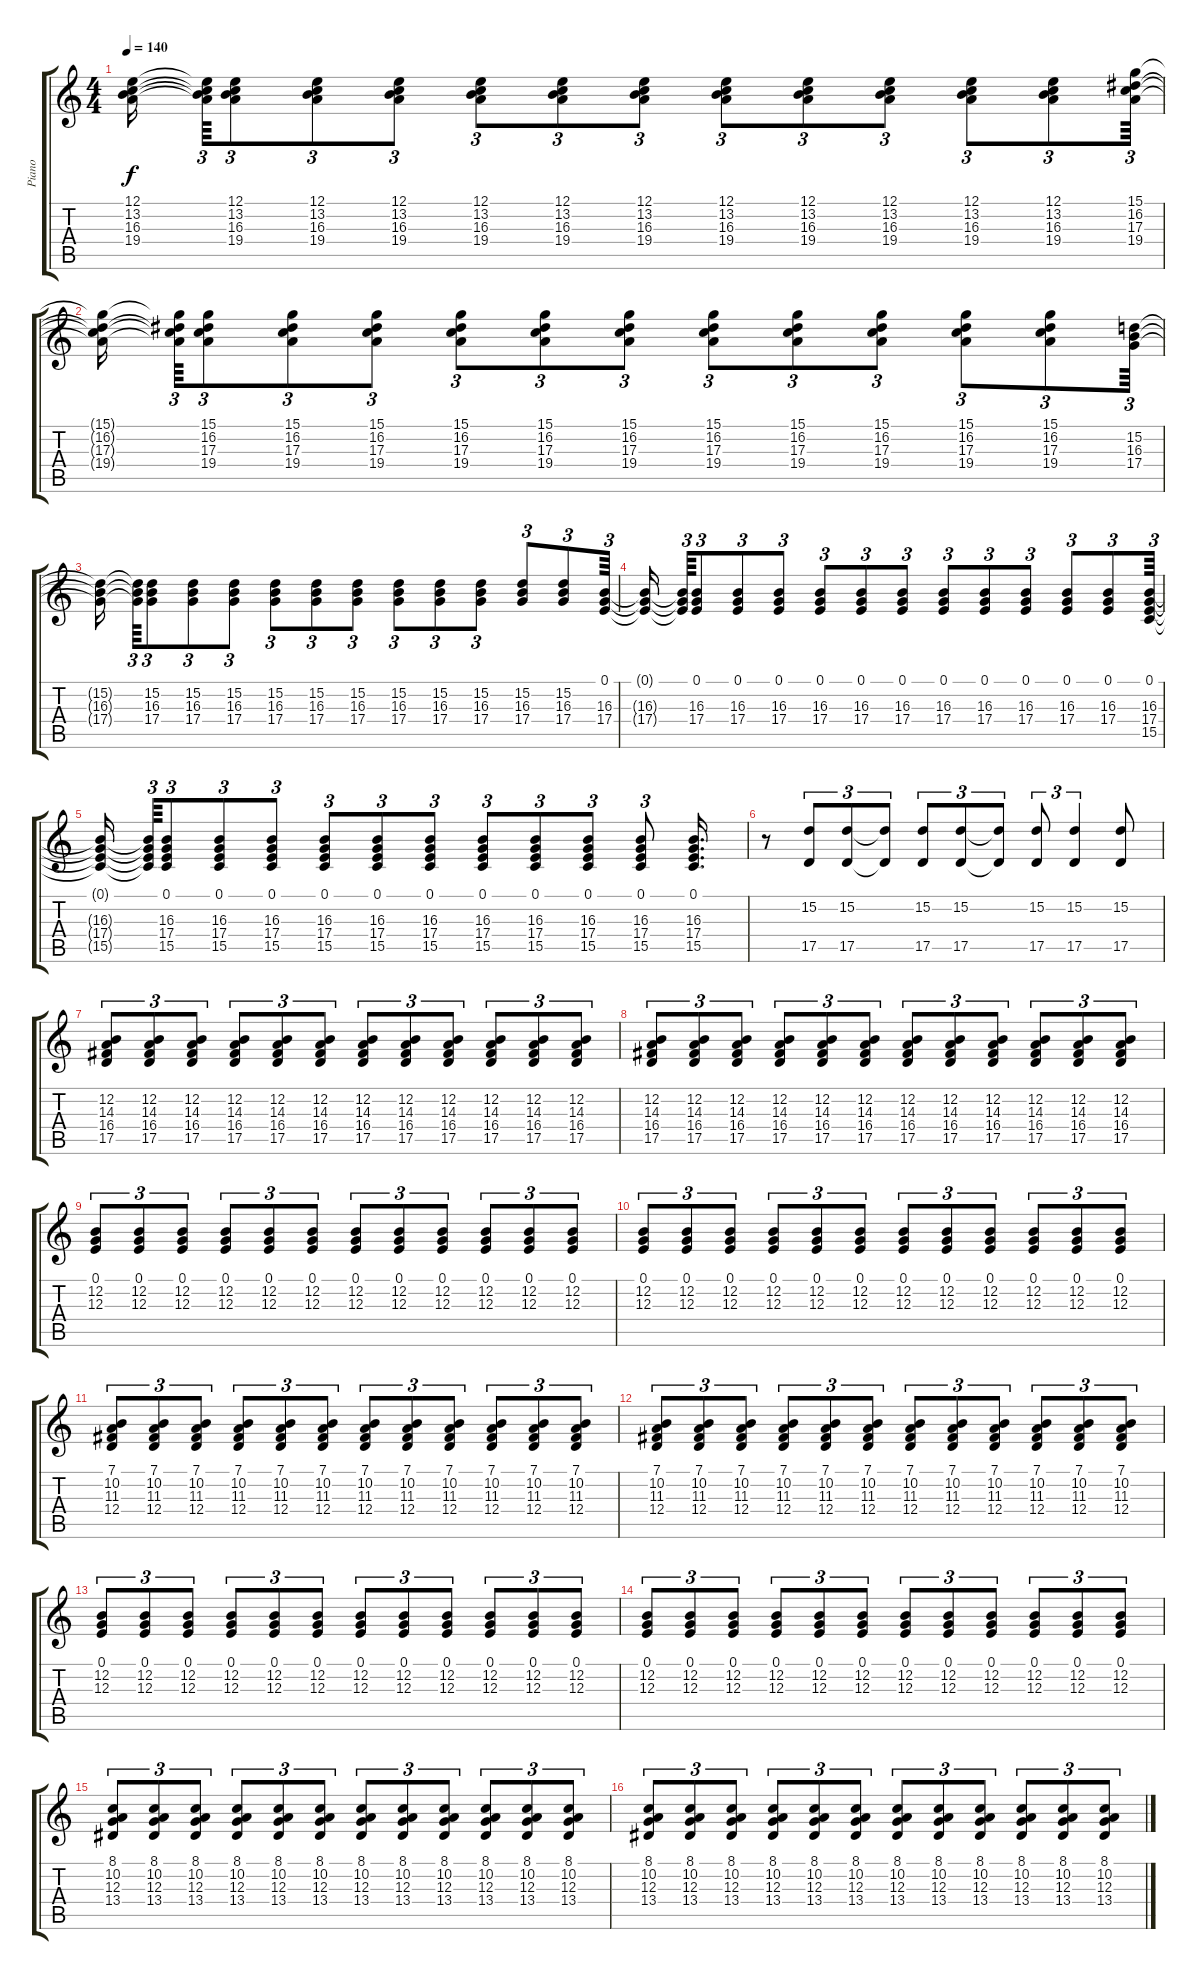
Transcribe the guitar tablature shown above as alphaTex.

\track ("Piano" "Piano") {instrument brightacousticpiano}
\staff {score tabs}
\tuning (E4 B3 G3 D3 A2 E2) {hide}
\ts (4 4)
\tempo 140
\clef g2
\ks c
(12.1{t} 13.2{t} 16.3{t} 19.4{t}).16{dy f beam splitsecondary} (12.1{t} 13.2{t} 16.3{t} 19.4{t}).64{tu (3 2)} (12.1 13.2 16.3 19.4).8{tu (3 2)} (12.1 13.2 16.3 19.4).8{tu (3 2)} (12.1 13.2 16.3 19.4).8{tu (3 2)} (12.1 13.2 16.3 19.4).8{tu (3 2)} (12.1 13.2 16.3 19.4).8{tu (3 2)} (12.1 13.2 16.3 19.4).8{tu (3 2)} (12.1 13.2 16.3 19.4).8{tu (3 2)} (12.1 13.2 16.3 19.4).8{tu (3 2)} (12.1 13.2 16.3 19.4).8{tu (3 2)} (12.1 13.2 16.3 19.4).8{tu (3 2)} (12.1 13.2 16.3 19.4).8{tu (3 2)} (15.1 16.2 17.3 19.4).64{tu (3 2)} |
(15.1{t} 16.2{t} 17.3{t} 19.4{t}).16{beam splitsecondary} (15.1{t} 16.2{t} 17.3{t} 19.4{t}).64{tu (3 2)} (15.1 16.2 17.3 19.4).8{tu (3 2)} (15.1 16.2 17.3 19.4).8{tu (3 2)} (15.1 16.2 17.3 19.4).8{tu (3 2)} (15.1 16.2 17.3 19.4).8{tu (3 2)} (15.1 16.2 17.3 19.4).8{tu (3 2)} (15.1 16.2 17.3 19.4).8{tu (3 2)} (15.1 16.2 17.3 19.4).8{tu (3 2)} (15.1 16.2 17.3 19.4).8{tu (3 2)} (15.1 16.2 17.3 19.4).8{tu (3 2)} (15.1 16.2 17.3 19.4).8{tu (3 2)} (15.1 16.2 17.3 19.4).8{tu (3 2)} (15.2 16.3 17.4).64{tu (3 2)} |
(15.2{t} 16.3{t} 17.4{t}).16{beam splitsecondary} (15.2{t} 16.3{t} 17.4{t}).64{tu (3 2)} (15.2 16.3 17.4).8{tu (3 2)} (15.2 16.3 17.4).8{tu (3 2)} (15.2 16.3 17.4).8{tu (3 2)} (15.2 16.3 17.4).8{tu (3 2)} (15.2 16.3 17.4).8{tu (3 2)} (15.2 16.3 17.4).8{tu (3 2)} (15.2 16.3 17.4).8{tu (3 2)} (15.2 16.3 17.4).8{tu (3 2)} (15.2 16.3 17.4).8{tu (3 2)} (15.2 16.3 17.4).8{tu (3 2)} (15.2 16.3 17.4).8{tu (3 2)} (0.1 16.3 17.4).64{tu (3 2)} |
(0.1{t} 16.3{t} 17.4{t}).16{beam splitsecondary} (0.1{t} 16.3{t} 17.4{t}).64{tu (3 2)} (0.1 16.3 17.4).8{tu (3 2)} (0.1 16.3 17.4).8{tu (3 2)} (0.1 16.3 17.4).8{tu (3 2)} (0.1 16.3 17.4).8{tu (3 2)} (0.1 16.3 17.4).8{tu (3 2)} (0.1 16.3 17.4).8{tu (3 2)} (0.1 16.3 17.4).8{tu (3 2)} (0.1 16.3 17.4).8{tu (3 2)} (0.1 16.3 17.4).8{tu (3 2)} (0.1 16.3 17.4).8{tu (3 2)} (0.1 16.3 17.4).8{tu (3 2)} (0.1 16.3 17.4 15.5).64{tu (3 2)} |
(0.1{t} 16.3{t} 17.4{t} 15.5{t}).16{beam splitsecondary} (0.1{t} 16.3{t} 17.4{t} 15.5{t}).64{tu (3 2)} (0.1 16.3 17.4 15.5).8{tu (3 2)} (0.1 16.3 17.4 15.5).8{tu (3 2)} (0.1 16.3 17.4 15.5).8{tu (3 2)} (0.1 16.3 17.4 15.5).8{tu (3 2)} (0.1 16.3 17.4 15.5).8{tu (3 2)} (0.1 16.3 17.4 15.5).8{tu (3 2)} (0.1 16.3 17.4 15.5).8{tu (3 2)} (0.1 16.3 17.4 15.5).8{tu (3 2)} (0.1 16.3 17.4 15.5).8{tu (3 2)} (0.1 16.3 17.4 15.5).8{tu (3 2)} (0.1 16.3 17.4 15.5).16{d} |
r.8 (15.2 17.5).8{tu (3 2)} (15.2 17.5).8{tu (3 2)} (15.2{t} 17.5{t}).8{tu (3 2)} (15.2 17.5).8{tu (3 2)} (15.2 17.5).8{tu (3 2)} (15.2{t} 17.5{t}).8{tu (3 2)} (15.2 17.5).8{tu (3 2)} (15.2 17.5).4{tu (3 2)} (15.2 17.5).8 |
(12.2 14.3 16.4 17.5).8{tu (3 2)} (12.2 14.3 16.4 17.5).8{tu (3 2)} (12.2 14.3 16.4 17.5).8{tu (3 2)} (12.2 14.3 16.4 17.5).8{tu (3 2)} (12.2 14.3 16.4 17.5).8{tu (3 2)} (12.2 14.3 16.4 17.5).8{tu (3 2)} (12.2 14.3 16.4 17.5).8{tu (3 2)} (12.2 14.3 16.4 17.5).8{tu (3 2)} (12.2 14.3 16.4 17.5).8{tu (3 2)} (12.2 14.3 16.4 17.5).8{tu (3 2)} (12.2 14.3 16.4 17.5).8{tu (3 2)} (12.2 14.3 16.4 17.5).8{tu (3 2)} |
(12.2 14.3 16.4 17.5).8{tu (3 2)} (12.2 14.3 16.4 17.5).8{tu (3 2)} (12.2 14.3 16.4 17.5).8{tu (3 2)} (12.2 14.3 16.4 17.5).8{tu (3 2)} (12.2 14.3 16.4 17.5).8{tu (3 2)} (12.2 14.3 16.4 17.5).8{tu (3 2)} (12.2 14.3 16.4 17.5).8{tu (3 2)} (12.2 14.3 16.4 17.5).8{tu (3 2)} (12.2 14.3 16.4 17.5).8{tu (3 2)} (12.2 14.3 16.4 17.5).8{tu (3 2)} (12.2 14.3 16.4 17.5).8{tu (3 2)} (12.2 14.3 16.4 17.5).8{tu (3 2)} |
(0.1 12.2 12.3).8{tu (3 2)} (0.1 12.2 12.3).8{tu (3 2)} (0.1 12.2 12.3).8{tu (3 2)} (0.1 12.2 12.3).8{tu (3 2)} (0.1 12.2 12.3).8{tu (3 2)} (0.1 12.2 12.3).8{tu (3 2)} (0.1 12.2 12.3).8{tu (3 2)} (0.1 12.2 12.3).8{tu (3 2)} (0.1 12.2 12.3).8{tu (3 2)} (0.1 12.2 12.3).8{tu (3 2)} (0.1 12.2 12.3).8{tu (3 2)} (0.1 12.2 12.3).8{tu (3 2)} |
(0.1 12.2 12.3).8{tu (3 2)} (0.1 12.2 12.3).8{tu (3 2)} (0.1 12.2 12.3).8{tu (3 2)} (0.1 12.2 12.3).8{tu (3 2)} (0.1 12.2 12.3).8{tu (3 2)} (0.1 12.2 12.3).8{tu (3 2)} (0.1 12.2 12.3).8{tu (3 2)} (0.1 12.2 12.3).8{tu (3 2)} (0.1 12.2 12.3).8{tu (3 2)} (0.1 12.2 12.3).8{tu (3 2)} (0.1 12.2 12.3).8{tu (3 2)} (0.1 12.2 12.3).8{tu (3 2)} |
(7.1 10.2 11.3 12.4).8{tu (3 2)} (7.1 10.2 11.3 12.4).8{tu (3 2)} (7.1 10.2 11.3 12.4).8{tu (3 2)} (7.1 10.2 11.3 12.4).8{tu (3 2)} (7.1 10.2 11.3 12.4).8{tu (3 2)} (7.1 10.2 11.3 12.4).8{tu (3 2)} (7.1 10.2 11.3 12.4).8{tu (3 2)} (7.1 10.2 11.3 12.4).8{tu (3 2)} (7.1 10.2 11.3 12.4).8{tu (3 2)} (7.1 10.2 11.3 12.4).8{tu (3 2)} (7.1 10.2 11.3 12.4).8{tu (3 2)} (7.1 10.2 11.3 12.4).8{tu (3 2)} |
(7.1 10.2 11.3 12.4).8{tu (3 2)} (7.1 10.2 11.3 12.4).8{tu (3 2)} (7.1 10.2 11.3 12.4).8{tu (3 2)} (7.1 10.2 11.3 12.4).8{tu (3 2)} (7.1 10.2 11.3 12.4).8{tu (3 2)} (7.1 10.2 11.3 12.4).8{tu (3 2)} (7.1 10.2 11.3 12.4).8{tu (3 2)} (7.1 10.2 11.3 12.4).8{tu (3 2)} (7.1 10.2 11.3 12.4).8{tu (3 2)} (7.1 10.2 11.3 12.4).8{tu (3 2)} (7.1 10.2 11.3 12.4).8{tu (3 2)} (7.1 10.2 11.3 12.4).8{tu (3 2)} |
(0.1 12.2 12.3).8{tu (3 2)} (0.1 12.2 12.3).8{tu (3 2)} (0.1 12.2 12.3).8{tu (3 2)} (0.1 12.2 12.3).8{tu (3 2)} (0.1 12.2 12.3).8{tu (3 2)} (0.1 12.2 12.3).8{tu (3 2)} (0.1 12.2 12.3).8{tu (3 2)} (0.1 12.2 12.3).8{tu (3 2)} (0.1 12.2 12.3).8{tu (3 2)} (0.1 12.2 12.3).8{tu (3 2)} (0.1 12.2 12.3).8{tu (3 2)} (0.1 12.2 12.3).8{tu (3 2)} |
(0.1 12.2 12.3).8{tu (3 2)} (0.1 12.2 12.3).8{tu (3 2)} (0.1 12.2 12.3).8{tu (3 2)} (0.1 12.2 12.3).8{tu (3 2)} (0.1 12.2 12.3).8{tu (3 2)} (0.1 12.2 12.3).8{tu (3 2)} (0.1 12.2 12.3).8{tu (3 2)} (0.1 12.2 12.3).8{tu (3 2)} (0.1 12.2 12.3).8{tu (3 2)} (0.1 12.2 12.3).8{tu (3 2)} (0.1 12.2 12.3).8{tu (3 2)} (0.1 12.2 12.3).8{tu (3 2)} |
(8.1 10.2 12.3 13.4).8{tu (3 2)} (8.1 10.2 12.3 13.4).8{tu (3 2)} (8.1 10.2 12.3 13.4).8{tu (3 2)} (8.1 10.2 12.3 13.4).8{tu (3 2)} (8.1 10.2 12.3 13.4).8{tu (3 2)} (8.1 10.2 12.3 13.4).8{tu (3 2)} (8.1 10.2 12.3 13.4).8{tu (3 2)} (8.1 10.2 12.3 13.4).8{tu (3 2)} (8.1 10.2 12.3 13.4).8{tu (3 2)} (8.1 10.2 12.3 13.4).8{tu (3 2)} (8.1 10.2 12.3 13.4).8{tu (3 2)} (8.1 10.2 12.3 13.4).8{tu (3 2)} |
(8.1 10.2 12.3 13.4).8{tu (3 2)} (8.1 10.2 12.3 13.4).8{tu (3 2)} (8.1 10.2 12.3 13.4).8{tu (3 2)} (8.1 10.2 12.3 13.4).8{tu (3 2)} (8.1 10.2 12.3 13.4).8{tu (3 2)} (8.1 10.2 12.3 13.4).8{tu (3 2)} (8.1 10.2 12.3 13.4).8{tu (3 2)} (8.1 10.2 12.3 13.4).8{tu (3 2)} (8.1 10.2 12.3 13.4).8{tu (3 2)} (8.1 10.2 12.3 13.4).8{tu (3 2)} (8.1 10.2 12.3 13.4).8{tu (3 2)} (8.1 10.2 12.3 13.4).8{tu (3 2)}
